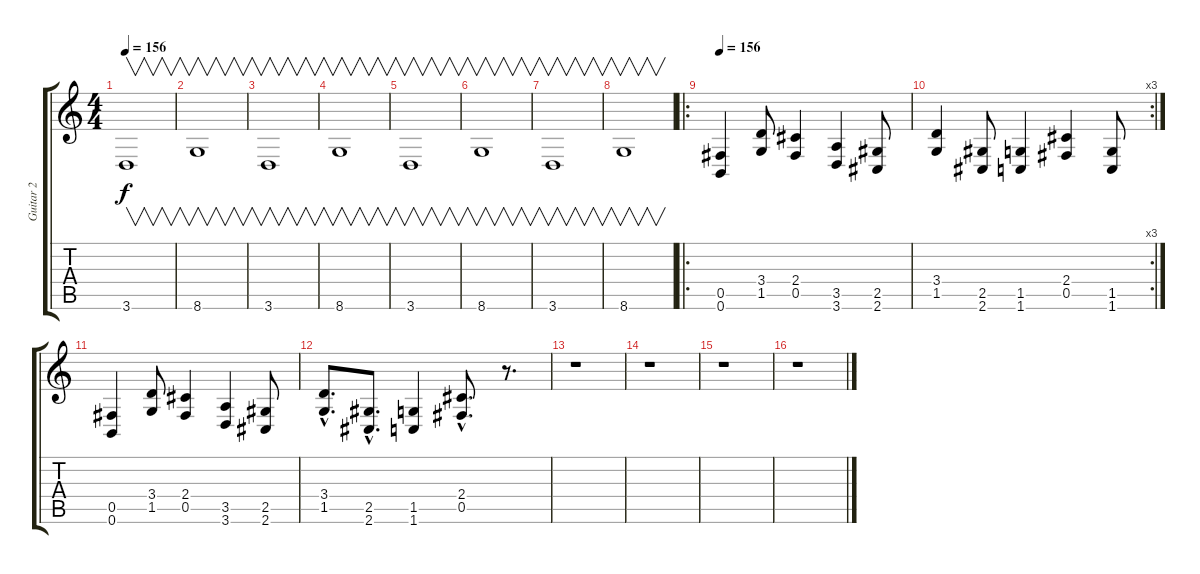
\track ("Guitar 2" "Guitar 2") {instrument distortionguitar}
\staff {score tabs}
\tuning (Db4 Ab3 E3 B2 Gb2 B1) {hide}
\ts (4 4)
\tempo 156
\tempo 140
\tempo 156
\clef g2
\ks c
3.6.1{v dy f instrument distortionguitar} |
8.6.1{v} |
3.6.1{v} |
8.6.1{v} |
3.6.1{v} |
8.6.1{v} |
3.6.1{v} |
8.6.1{v} |
\ro
\tempo 156
(0.5 0.6).4{instrument overdrivenguitar} (3.4 1.5).8 (2.4 0.5).4 (3.5 3.6).4 (2.5 2.6).8 |
\rc 3
(3.4 1.5).4 (2.5 2.6).8 (1.5 1.6).4 (2.4 0.5).4 (1.5 1.6).8 |
(0.5 0.6).4 (3.4 1.5).8 (2.4 0.5).4 (3.5 3.6).4 (2.5 2.6).8 |
(3.4{hac} 1.5{hac}).8{d} (2.5{hac} 2.6{hac}).8{d} (1.5 1.6).4 (2.4{hac} 0.5{hac}).8{d} r.8{d} |
r.1 |
r.1 |
r.1 |
r.1
